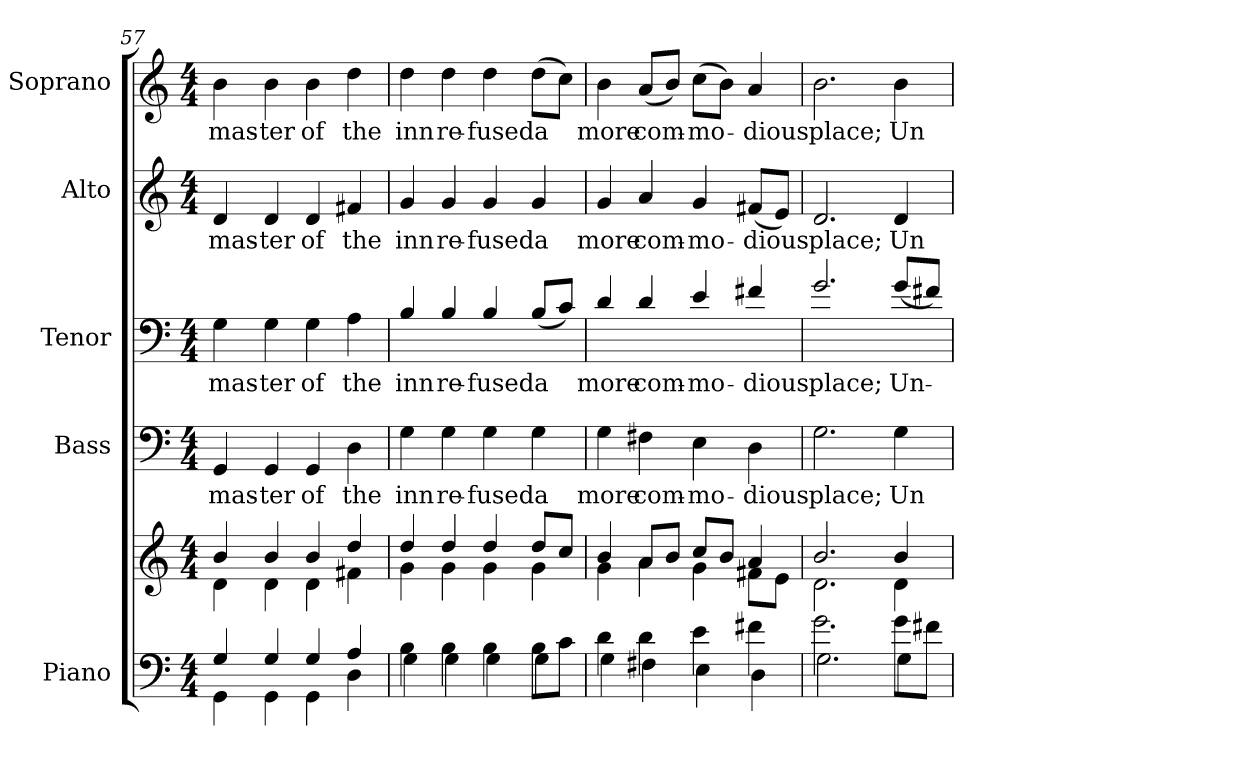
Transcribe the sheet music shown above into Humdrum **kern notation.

**kern	**kern	**kern	**text	**kern	**text	**kern	**text	**kern	**text
*part5	*part5	*part4	*part4	*part3	*part3	*part2	*part2	*part1	*part1
*staff6	*staff5	*staff4	*staff4	*staff3	*staff3	*staff2	*staff2	*staff1	*staff1
*I"Piano	*	*I"Bass	*	*I"Tenor	*	*I"Alto	*	*I"Soprano	*
*I'Pno.	*	*I'B.	*	*I'T.	*	*I'A.	*	*I'S.	*
*clefF4	*clefG2	*clefF4	*	*clefF4	*	*clefG2	*	*clefG2	*
*k[]	*k[]	*k[]	*	*k[]	*	*k[]	*	*k[]	*
*C:	*C:	*C:	*	*C:	*	*C:	*	*C:	*
*M4/4	*M4/4	*M4/4	*	*M4/4	*	*M4/4	*	*M4/4	*
=57	=57	=57	=57	=57	=57	=57	=57	=57	=57
*^	*^	*	*	*	*	*	*	*	*
!	!	!	!	!	!LO:LY:b:color=#000000	!	!	!	!	!	!
!	!	!	!	!	!	!	!LO:LY:b:color=#000000	!	!	!	!
!	!	!	!	!	!	!	!	!	!LO:LY:b:color=#000000	!	!
!	!	!	!	!	!	!	!	!	!	!	!LO:LY:b:color=#000000
4Gi/	4GGi\	4bi/	4di\	4GGi/	mas-	4Gi\	mas-	4di/	mas-	4bi\	mas-
!	!	!	!	!	!LO:LY:b:color=#000000	!	!	!	!	!	!
!	!	!	!	!	!	!	!LO:LY:b:color=#000000	!	!	!	!
!	!	!	!	!	!	!	!	!	!LO:LY:b:color=#000000	!	!
!	!	!	!	!	!	!	!	!	!	!	!LO:LY:b:color=#000000
4Gi/	4GGi\	4bi/	4di\	4GGi/	-ter	4Gi\	-ter	4di/	-ter	4bi\	-ter
!	!	!	!	!	!LO:LY:b:color=#000000	!	!	!	!	!	!
!	!	!	!	!	!	!	!LO:LY:b:color=#000000	!	!	!	!
!	!	!	!	!	!	!	!	!	!LO:LY:b:color=#000000	!	!
!	!	!	!	!	!	!	!	!	!	!	!LO:LY:b:color=#000000
4Gi/	4GGi\	4bi/	4di\	4GGi/	of	4Gi\	of	4di/	of	4bi\	of
!	!	!	!	!	!LO:LY:b:color=#000000	!	!	!	!	!	!
!	!	!	!	!	!	!	!LO:LY:b:color=#000000	!	!	!	!
!	!	!	!	!	!	!	!	!	!LO:LY:b:color=#000000	!	!
!	!	!	!	!	!	!	!	!	!	!	!LO:LY:b:color=#000000
4Ai/	4Di\	4ddi/	4f#Xi\	4Di\	the	4Ai\	the	4f#Xi/	the	4ddi\	the
!!LO:PB:g=z
=58	=58	=58	=58	=58	=58	=58	=58	=58	=58	=58	=58
!	!	!	!	!	!LO:LY:b:color=#000000	!	!	!	!	!	!
!	!	!	!	!	!	!	!LO:LY:b:color=#000000	!	!	!	!
!	!	!	!	!	!	!	!	!	!LO:LY:b:color=#000000	!	!
!	!	!	!	!	!	!	!	!	!	!	!LO:LY:b:color=#000000
4Bi\	4Gi\	4ddi/	4gi\	4Gi\	inn	4Bi/	inn	4gi/	inn	4ddi\	inn
!	!	!	!	!	!LO:LY:b:color=#000000	!	!	!	!	!	!
!	!	!	!	!	!	!	!LO:LY:b:color=#000000	!	!	!	!
!	!	!	!	!	!	!	!	!	!LO:LY:b:color=#000000	!	!
!	!	!	!	!	!	!	!	!	!	!	!LO:LY:b:color=#000000
4Bi\	4Gi\	4ddi/	4gi\	4Gi\	re-	4Bi/	re-	4gi/	re-	4ddi\	re-
!	!	!	!	!	!LO:LY:b:color=#000000	!	!	!	!	!	!
!	!	!	!	!	!	!	!LO:LY:b:color=#000000	!	!	!	!
!	!	!	!	!	!	!	!	!	!LO:LY:b:color=#000000	!	!
!	!	!	!	!	!	!	!	!	!	!	!LO:LY:b:color=#000000
4Bi\	4Gi\	4ddi/	4gi\	4Gi\	-fused	4Bi/	-fused	4gi/	-fused	4ddi\	-fused
!	!	!	!	!	!LO:LY:b:color=#000000	!	!	!	!	!	!
!	!	!	!	!	!	!	!LO:LY:b:color=#000000	!	!	!	!
!	!	!	!	!	!	!	!	!	!LO:LY:b:color=#000000	!	!
!	!	!	!	!	!	!	!	!	!	!	!LO:LY:b:color=#000000
8Bi\L	4Gi\	8ddi/L	4gi\	4Gi\	a	(8Bi/L	a	4gi/	a	(8ddi\L	a
8ci\J	.	8cci/J	.	.	.	8ci/J)	.	.	.	8cci\J)	.
=59	=59	=59	=59	=59	=59	=59	=59	=59	=59	=59	=59
!	!	!	!	!	!LO:LY:b:color=#000000	!	!	!	!	!	!
!	!	!	!	!	!	!	!LO:LY:b:color=#000000	!	!	!	!
!	!	!	!	!	!	!	!	!	!LO:LY:b:color=#000000	!	!
!	!	!	!	!	!	!	!	!	!	!	!LO:LY:b:color=#000000
4di\	4Gi\	4bi/	4gi\	4Gi\	more	4di/	more	4gi/	more	4bi\	more
!	!	!	!	!	!LO:LY:b:color=#000000	!	!	!	!	!	!
!	!	!	!	!	!	!	!LO:LY:b:color=#000000	!	!	!	!
!	!	!	!	!	!	!	!	!	!LO:LY:b:color=#000000	!	!
!	!	!	!	!	!	!	!	!	!	!	!LO:LY:b:color=#000000
4di\	4F#Xi\	8ai/L	4ai\	4F#Xi\	com-	4di/	com-	4ai/	com-	(8ai/L	com-
.	.	8bi/J	.	.	.	.	.	.	.	8bi/J)	.
!	!	!	!	!	!LO:LY:b:color=#000000	!	!	!	!	!	!
!	!	!	!	!	!	!	!LO:LY:b:color=#000000	!	!	!	!
!	!	!	!	!	!	!	!	!	!LO:LY:b:color=#000000	!	!
!	!	!	!	!	!	!	!	!	!	!	!LO:LY:b:color=#000000
4ei\	4Ei\	8cci/L	4gi\	4Ei\	-mo-	4ei/	-mo-	4gi/	-mo-	(8cci\L	-mo-
.	.	8bi/J	.	.	.	.	.	.	.	8bi\J)	.
!	!	!	!	!	!LO:LY:b:color=#000000	!	!	!	!	!	!
!	!	!	!	!	!	!	!LO:LY:b:color=#000000	!	!	!	!
!	!	!	!	!	!	!	!	!	!LO:LY:b:color=#000000	!	!
!	!	!	!	!	!	!	!	!	!	!	!LO:LY:b:color=#000000
4f#Xi\	4Di\	4ai/	8f#Xi\L	4Di\	-dious	4f#Xi/	-dious	(8f#Xi/L	-dious	4ai/	-dious
.	.	.	8ei\J	.	.	.	.	8ei/J)	.	.	.
=60	=60	=60	=60	=60	=60	=60	=60	=60	=60	=60	=60
!	!	!	!	!	!LO:LY:b:color=#000000	!	!	!	!	!	!
!	!	!	!	!	!	!	!LO:LY:b:color=#000000	!	!	!	!
!	!	!	!	!	!	!	!	!	!LO:LY:b:color=#000000	!	!
!	!	!	!	!	!	!	!	!	!	!	!LO:LY:b:color=#000000
2.gi\	2.Gi\	2.bi/	2.di\	2.Gi\	place;	2.gi/	place;	2.di/	place;	2.bi\	place;
!	!	!	!	!	!LO:LY:b:color=#000000	!	!	!	!	!	!
!	!	!	!	!	!	!	!LO:LY:b:color=#000000	!	!	!	!
!	!	!	!	!	!	!	!	!	!LO:LY:b:color=#000000	!	!
!	!	!	!	!	!	!	!	!	!	!	!LO:LY:b:color=#000000
8gi\L	4Gi\	4bi/	4di\	4Gi\	Un-	(8gi/L	Un-	4di/	Un-	4bi\	Un-
8f#Xi\J	.	.	.	.	.	8f#Xi/J)	.	.	.	.	.
*v	*v	*	*	*	*	*	*	*	*	*	*
*	*v	*v	*	*	*	*	*	*	*	*
=	=	=	=	=	=	=	=	=	=
*-	*-	*-	*-	*-	*-	*-	*-	*-	*-
